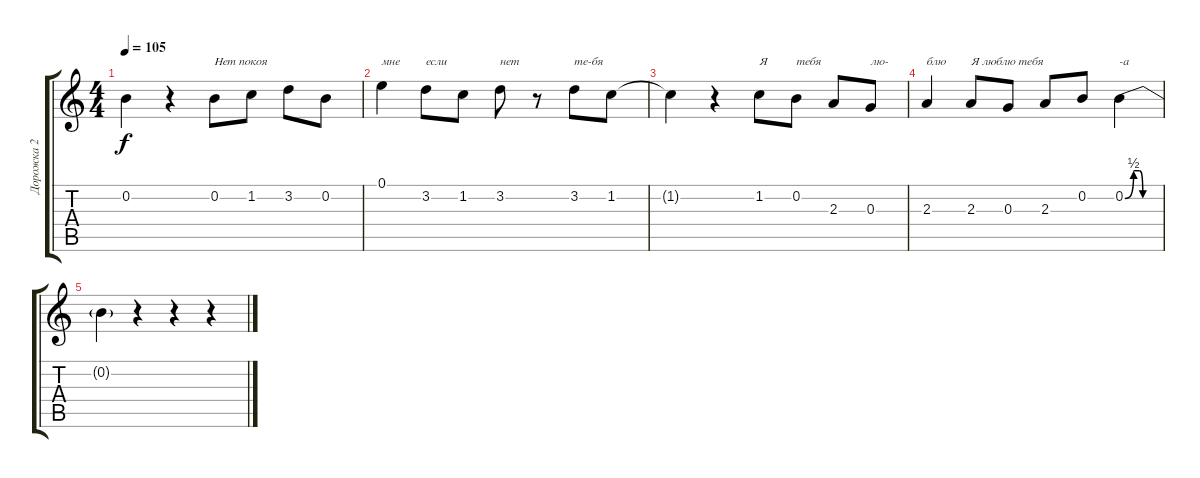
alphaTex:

\track ("Дорожка 2" "Дорожка 2") {instrument acousticguitarsteel}
\staff {score tabs}
\tuning (E4 B3 G3 D3 A2 E2) {hide}
\ts (4 4)
\tempo 105
\clef g2
\ks c
0.2{t}.4{dy f} r.4 0.2.8{txt "Нет покоя "} 1.2.8 3.2.8 0.2.8 |
0.1.4{txt "мне"} 3.2.8{txt "если"} 1.2.8 3.2.8{txt "нет"} r.8 3.2.8{txt "те-бя"} 1.2.8 |
1.2{t}.4 r.4 1.2.8{txt "Я"} 0.2.8{txt "тебя"} 2.3.8 0.3.8{txt "лю-"} |
2.3.4{txt "блю"} 2.3.8{txt "Я люблю тебя"} 0.3.8 2.3.8 0.2.8 0.2{be (custom 0 0 15 2 25 2 31 0 45 0 60 0)}.4{txt "-а"} |
0.2{t}.4 r.4 r.4 r.4
